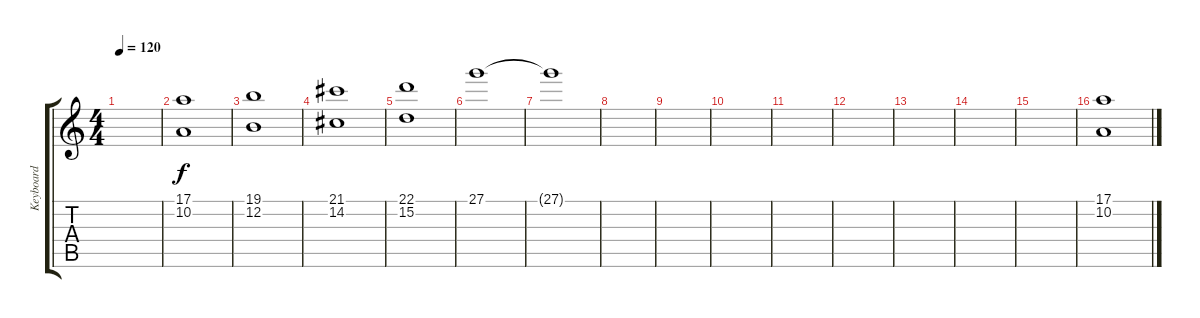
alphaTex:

\track ("Keyboard" "Keyboard") {instrument synthstrings2}
\staff {score tabs}
\tuning (E4 B3 G3 D3 A2 E2) {hide}
\ts (4 4)
\tempo 120
\clef g2
\ks c
|
(17.1 10.2).1 |
(19.1 12.2).1 |
(21.1 14.2).1 |
(22.1 15.2).1 |
27.1.1 |
27.1{t}.1 |
|
|
|
|
|
|
|
|
(17.1 10.2).1
